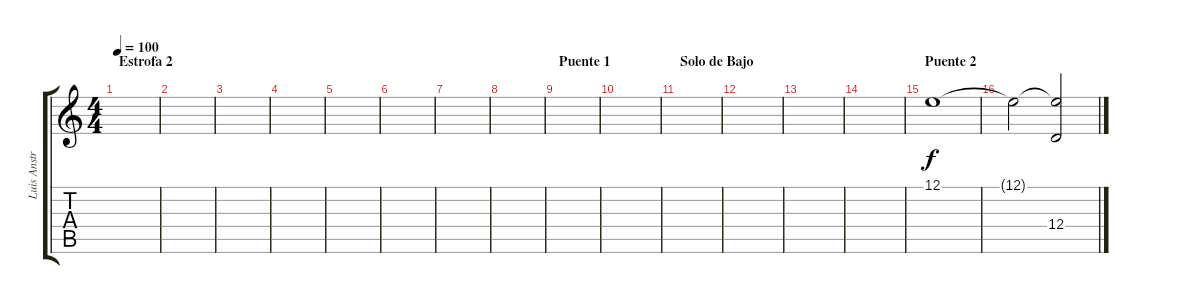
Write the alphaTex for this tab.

\track ("Luis Anstron" "Luis Anstr") {instrument trumpet}
\staff {score tabs}
\tuning (E4 B3 G3 D3 A2 E2) {hide}
\ts (4 4)
\section ("" "Estrofa 2")
\tempo 100
\clef g2
\ks c
|
|
|
|
|
|
|
|
\section ("" "Puente 1")
|
|
\section ("" "Solo de Bajo")
|
|
|
|
\section ("" "Puente 2")
12.1.1 |
12.1{t}.2 (12.1{t} 12.4).2
